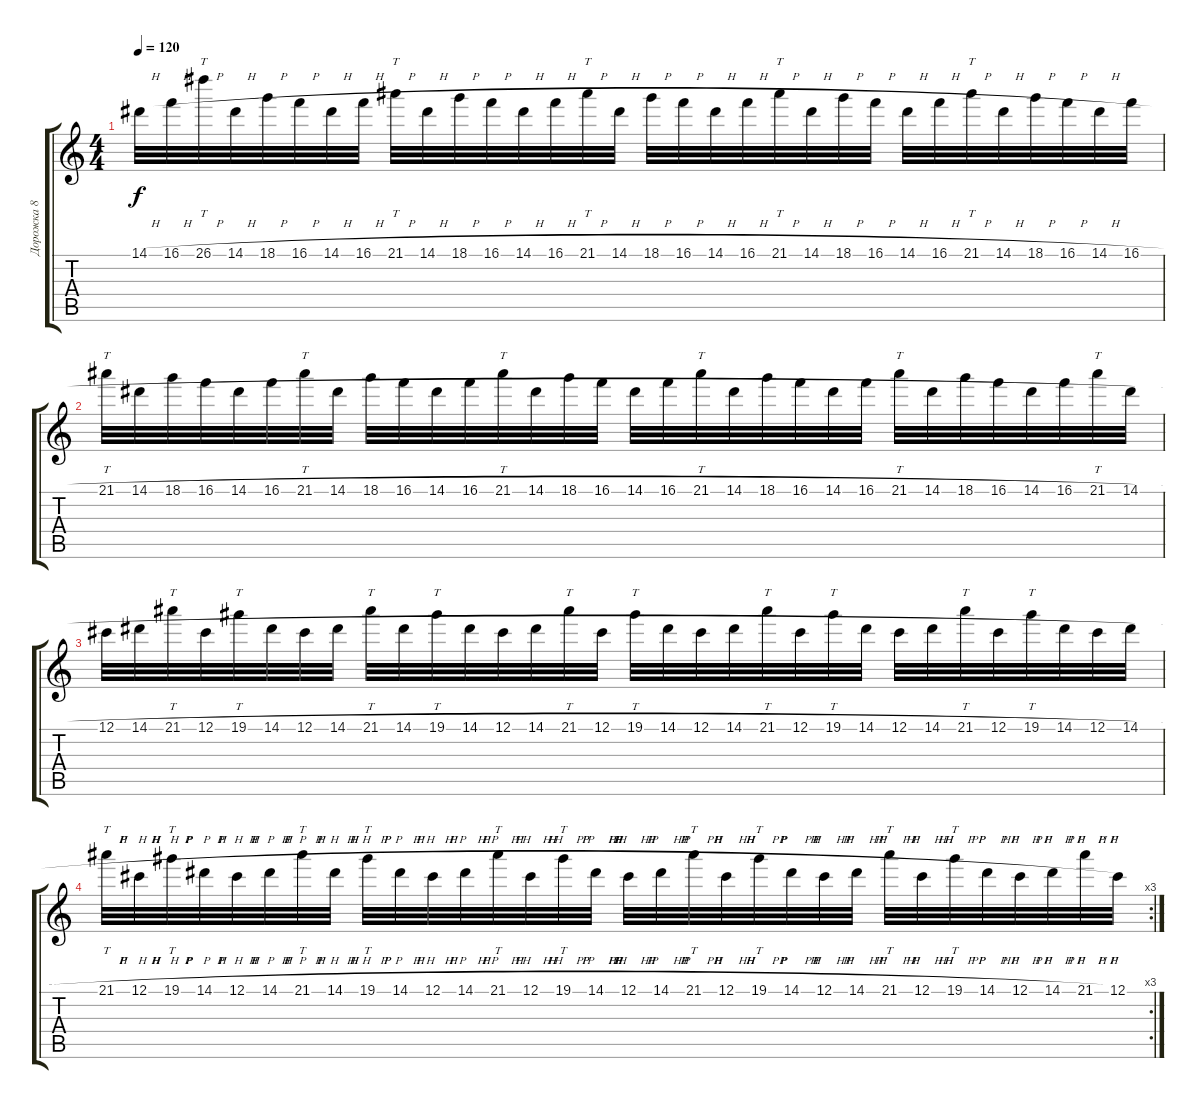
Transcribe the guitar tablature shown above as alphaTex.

\track ("Дорожка 8" "Дорожка 8") {instrument distortionguitar}
\staff {score tabs}
\tuning (Db4 Ab3 E3 B2 Gb2 B1) {hide}
\ts (4 4)
\tempo 120
\clef g2
\ks c
14.1{h}.32{dy f} 16.1{h}.32 26.1{h}.32{tt} 14.1{h}.32 18.1{h}.32 16.1{h}.32 14.1{h}.32 16.1{h}.32 21.1{h}.32{tt} 14.1{h}.32 18.1{h}.32 16.1{h}.32 14.1{h}.32 16.1{h}.32 21.1{h}.32{tt} 14.1{h}.32 18.1{h}.32 16.1{h}.32 14.1{h}.32 16.1{h}.32 21.1{h}.32{tt} 14.1{h}.32 18.1{h}.32 16.1{h}.32 14.1{h}.32 16.1{h}.32 21.1{h}.32{tt} 14.1{h}.32 18.1{h}.32 16.1{h}.32 14.1{h}.32 16.1{h}.32 |
21.1{h}.32{tt} 14.1{h}.32 18.1{h}.32 16.1{h}.32 14.1{h}.32 16.1{h}.32 21.1{h}.32{tt} 14.1{h}.32 18.1{h}.32 16.1{h}.32 14.1{h}.32 16.1{h}.32 21.1{h}.32{tt} 14.1{h}.32 18.1{h}.32 16.1{h}.32 14.1{h}.32 16.1{h}.32 21.1{h}.32{tt} 14.1{h}.32 18.1{h}.32 16.1{h}.32 14.1{h}.32 16.1{h}.32 21.1{h}.32{tt} 14.1{h}.32 18.1{h}.32 16.1{h}.32 14.1{h}.32 16.1{h}.32 21.1{h}.32{tt} 14.1{h}.32 |
12.1{h}.32 14.1{h}.32 21.1{h}.32{tt} 12.1{h}.32 19.1{h}.32{tt} 14.1{h}.32 12.1{h}.32 14.1{h}.32 21.1{h}.32{tt} 14.1{h}.32 19.1{h}.32{tt} 14.1{h}.32 12.1{h}.32 14.1{h}.32 21.1{h}.32{tt} 12.1{h}.32 19.1{h}.32{tt} 14.1{h}.32 12.1{h}.32 14.1{h}.32 21.1{h}.32{tt} 12.1{h}.32 19.1{h}.32{tt} 14.1{h}.32 12.1{h}.32 14.1{h}.32 21.1{h}.32{tt} 12.1{h}.32 19.1{h}.32{tt} 14.1{h}.32 12.1{h}.32 14.1{h}.32 |
\rc 3
21.1{h}.32{tt} 12.1{h}.32 19.1{h}.32{tt} 14.1{h}.32 12.1{h}.32 14.1{h}.32 21.1{h}.32{tt} 14.1{h}.32 19.1{h}.32{tt} 14.1{h}.32 12.1{h}.32 14.1{h}.32 21.1{h}.32{tt} 12.1{h}.32 19.1{h}.32{tt} 14.1{h}.32 12.1{h}.32 14.1{h}.32 21.1{h}.32{tt} 12.1{h}.32 19.1{h}.32{tt} 14.1{h}.32 12.1{h}.32 14.1{h}.32 21.1{h}.32{tt} 12.1{h}.32 19.1{h}.32{tt} 14.1{h}.32 12.1{h}.32 14.1{h}.32 21.1{h}.32 12.1.32
